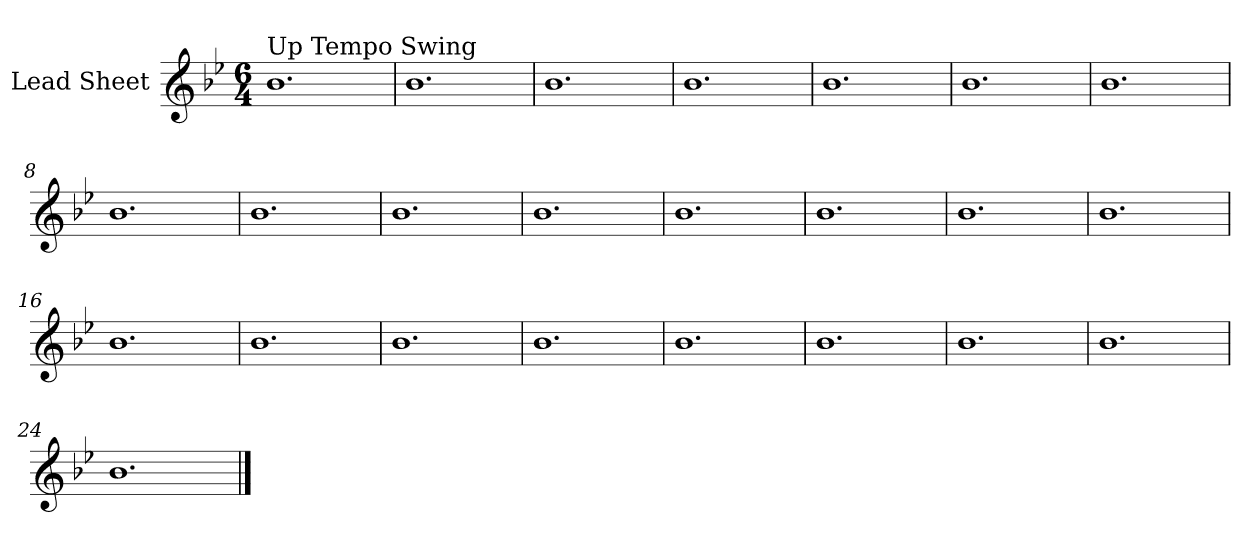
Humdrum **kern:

**kern
*part1
*staff1
*I"Lead Sheet
*clefG2
*k[b-e-]
*B-:
*M6/4
=1
!LO:TX:a:t=Up Tempo Swing
1.b-
=2
1.b-
=3
1.b-
=4
1.b-
!!LO:LB:g=z
=5
1.b-
=6
1.b-
=7
1.b-
=8
1.b-
!!LO:LB:g=z
=9
1.b-
=10
1.b-
=11
1.b-
=12
1.b-
!!LO:LB:g=z
=13
1.b-
=14
1.b-
=15
1.b-
=16
1.b-
!!LO:LB:g=z
=17
1.b-
=18
1.b-
=19
1.b-
=20
1.b-
!!LO:LB:g=z
=21
1.b-
=22
1.b-
=23
1.b-
=24
1.b-
==
*-
